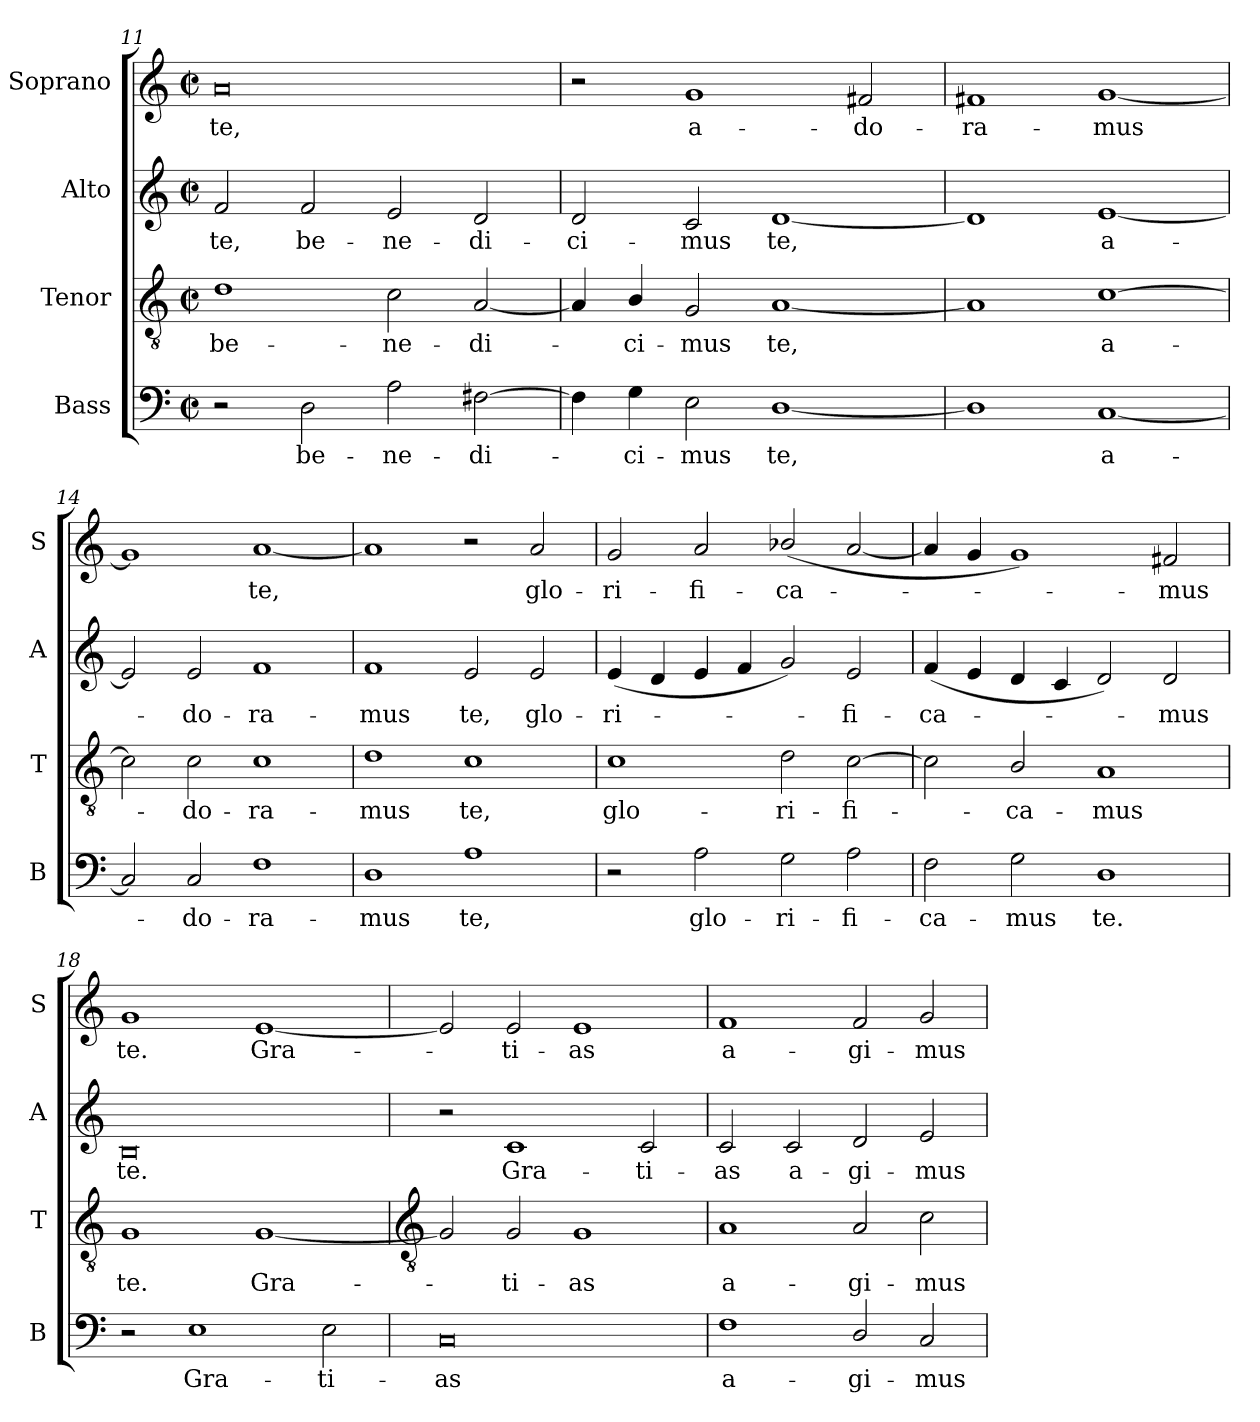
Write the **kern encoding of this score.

**kern	**text	**kern	**text	**kern	**text	**kern	**text
*part4	*part4	*part3	*part3	*part2	*part2	*part1	*part1
*staff4	*staff4	*staff3	*staff3	*staff2	*staff2	*staff1	*staff1
*I"Bass	*	*I"Tenor	*	*I"Alto	*	*I"Soprano	*
*I'B	*	*I'T	*	*I'A	*	*I'S	*
!!LO:LB:g=z
*clefF4	*	*clefGv2	*	*clefG2	*	*clefG2	*
*k[]	*	*k[]	*	*k[]	*	*k[]	*
*C:	*	*C:	*	*C:	*	*C:	*
*M4/2	*	*M4/2	*	*M4/2	*	*M4/2	*
*met(c|)	*	*met(c|)	*	*met(c|)	*	*met(c|)	*
=11	=11	=11	=11	=11	=11	=11	=11
!	!	!	!LO:LY:b	!	!LO:LY:b	!	!LO:LY:b
2r	.	1d	be-	2f	te,	0a	te,
!	!LO:LY:b	!	!	!	!LO:LY:b	!	!
2D	be-	.	.	2f	be-	.	.
!	!LO:LY:b	!	!LO:LY:b	!	!LO:LY:b	!	!
2A	-ne-	2c	-ne-	2e	-ne-	.	.
!	!LO:LY:b	!	!LO:LY:b	!	!LO:LY:b	!	!
[2F#X	-di-	[2A	-di-	2d	-di-	.	.
=12	=12	=12	=12	=12	=12	=12	=12
!	!	!	!	!	!LO:LY:b	!	!
4F#]	.	4A]	.	2d	-ci-	2r	.
!	!LO:LY:b	!	!LO:LY:b	!	!	!	!
4G	ci-	4B/	ci-	.	.	.	.
!	!LO:LY:b	!	!LO:LY:b	!	!LO:LY:b	!	!LO:LY:b
2E	-mus	2G	-mus	2c	-mus	1g	a-
!	!LO:LY:b	!	!LO:LY:b	!	!LO:LY:b	!	!
[1D/	te,	[1A	te,	[1d	te,	.	.
!	!	!	!	!	!	!	!LO:LY:b
.	.	.	.	.	.	2f#X	-do-
=13	=13	=13	=13	=13	=13	=13	=13
!	!	!	!	!	!	!	!LO:LY:b
1D]	.	1A]	.	1d]	.	1f#	-ra-
!	!LO:LY:b	!	!LO:LY:b	!	!LO:LY:b	!	!LO:LY:b
[1C	a-	[1c	a-	[1e	a-	[1g	-mus
=14	=14	=14	=14	=14	=14	=14	=14
2C]	.	2c]	.	2e]	.	1g]	.
!	!LO:LY:b	!	!LO:LY:b	!	!LO:LY:b	!	!
2C	do-	2c	do-	2e	do-	.	.
!	!LO:LY:b	!	!LO:LY:b	!	!LO:LY:b	!	!LO:LY:b
1F	-ra-	1c	-ra-	1f	-ra-	[1a	te,
=15	=15	=15	=15	=15	=15	=15	=15
!	!LO:LY:b	!	!LO:LY:b	!	!LO:LY:b	!	!
1D	-mus	1d	-mus	1f	-mus	1a]	.
!	!LO:LY:b	!	!LO:LY:b	!	!LO:LY:b	!	!
1A	te,	1c	te,	2e	te,	2r	.
!	!	!	!	!	!LO:LY:b	!	!LO:LY:b
.	.	.	.	2e	glo-	2a	glo-
=16	=16	=16	=16	=16	=16	=16	=16
!	!	!	!LO:LY:b	!	!LO:LY:b	!	!LO:LY:b
2r	.	1c	glo-	(<4e	-ri-	2g	-ri-
.	.	.	.	4d	.	.	.
!	!LO:LY:b	!	!	!	!	!	!LO:LY:b
2A	glo-	.	.	4e	.	2a	-fi-
.	.	.	.	4f	.	.	.
!	!LO:LY:b	!	!LO:LY:b	!	!	!	!LO:LY:b
2G	-ri-	2d	-ri-	2g)	.	(<2b-X/	-ca-
!	!LO:LY:b	!	!LO:LY:b	!	!LO:LY:b	!	!
2A	-fi-	[2c	-fi-	2e	fi-	[2a	.
=17	=17	=17	=17	=17	=17	=17	=17
!	!LO:LY:b	!	!	!	!LO:LY:b	!	!
2F	-ca-	2c]	.	(<4f	-ca-	4a]	.
.	.	.	.	4e	.	4g	.
!	!LO:LY:b	!	!LO:LY:b	!	!	!	!
2G	-mus	2B/	ca-	4d	.	1g)	.
.	.	.	.	4c	.	.	.
!	!LO:LY:b	!	!LO:LY:b	!	!	!	!
1D	te.	1A	-mus	2d)	.	.	.
!	!	!	!	!	!LO:LY:b	!	!LO:LY:b
.	.	.	.	2d	mus	2f#	mus
=18	=18	=18	=18	=18	=18	=18	=18
!	!	!	!LO:LY:b	!	!LO:LY:b	!	!LO:LY:b
2r	.	1G	te.	0B	te.	1g	te.
!	!LO:LY:b	!	!	!	!	!	!
1E	Gra-	.	.	.	.	.	.
!	!	!	!LO:LY:b	!	!	!	!LO:LY:b
.	.	[1G	Gra-	.	.	[1e	Gra-
!	!LO:LY:b	!	!	!	!	!	!
2E	-ti-	.	.	.	.	.	.
!!LO:LB:g=z
=19	=19	=19	=19	=19	=19	=19	=19
*	*	*clefGv2	*	*	*	*	*
!	!LO:LY:b	!	!	!	!	!	!
0C	-as	2G]	.	2r	.	2e]	.
!	!	!	!LO:LY:b	!	!LO:LY:b	!	!LO:LY:b
.	.	2G	ti-	1c	Gra-	2e	ti-
!	!	!	!LO:LY:b	!	!	!	!LO:LY:b
.	.	1G	-as	.	.	1e	-as
!	!	!	!	!	!LO:LY:b	!	!
.	.	.	.	2c	-ti-	.	.
=20	=20	=20	=20	=20	=20	=20	=20
!	!LO:LY:b	!	!LO:LY:b	!	!LO:LY:b	!	!LO:LY:b
1F	a-	1A	a-	2c	-as	1f	a-
!	!	!	!	!	!LO:LY:b	!	!
.	.	.	.	2c	a-	.	.
!	!LO:LY:b	!	!LO:LY:b	!	!LO:LY:b	!	!LO:LY:b
2D/	-gi-	2A	-gi-	2d	-gi-	2f	-gi-
!	!LO:LY:b	!	!LO:LY:b	!	!LO:LY:b	!	!LO:LY:b
2C	-mus	2c	-mus	2e	-mus	2g	-mus
=	=	=	=	=	=	=	=
*-	*-	*-	*-	*-	*-	*-	*-
